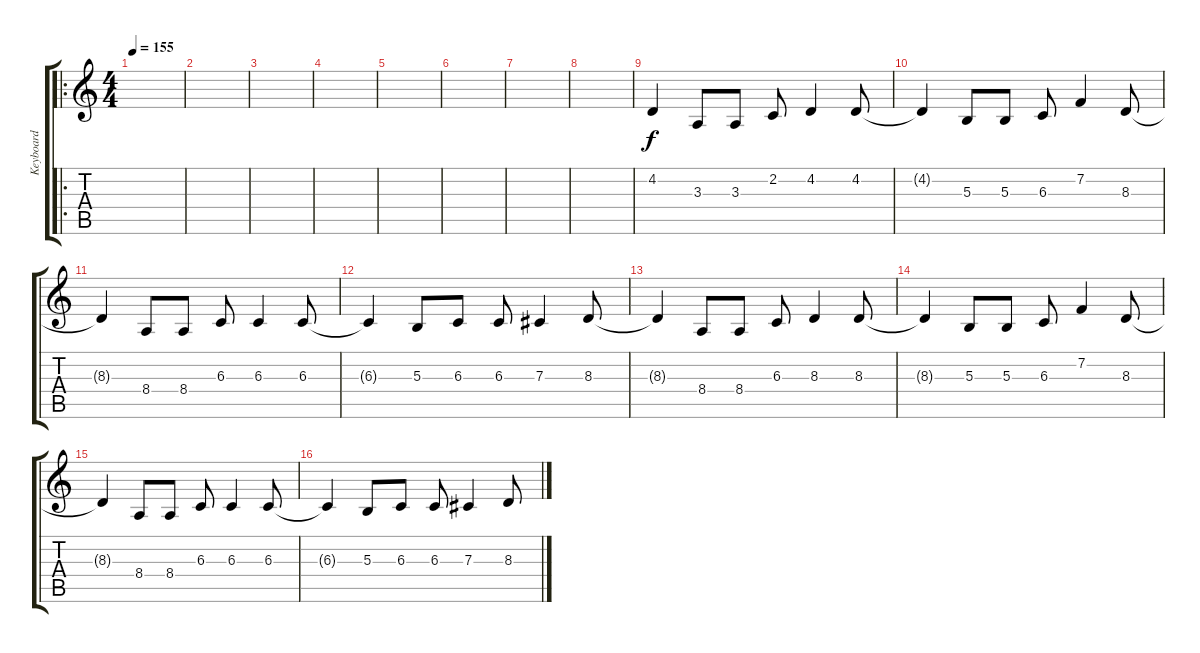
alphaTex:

\track ("Keyboard" "Keyboard") {instrument stringensemble1}
\staff {score tabs}
\tuning (Eb4 Bb3 Gb3 Db3 Ab2 Eb2) {hide}
\ro
\ts (4 4)
\tempo 155
\clef g2
\ks c
|
|
|
|
|
|
|
|
4.2.4 3.3.8 3.3.8 2.2.8 4.2.4 4.2.8 |
4.2{t}.4 5.3.8 5.3.8 6.3.8 7.2.4 8.3.8 |
8.3{t}.4 8.4.8 8.4.8 6.3.8 6.3.4 6.3.8 |
6.3{t}.4 5.3.8 6.3.8 6.3.8 7.3.4 8.3.8 |
8.3{t}.4 8.4.8 8.4.8 6.3.8 8.3.4 8.3.8 |
8.3{t}.4 5.3.8 5.3.8 6.3.8 7.2.4 8.3.8 |
8.3{t}.4 8.4.8 8.4.8 6.3.8 6.3.4 6.3.8 |
6.3{t}.4 5.3.8 6.3.8 6.3.8 7.3.4 8.3.8
